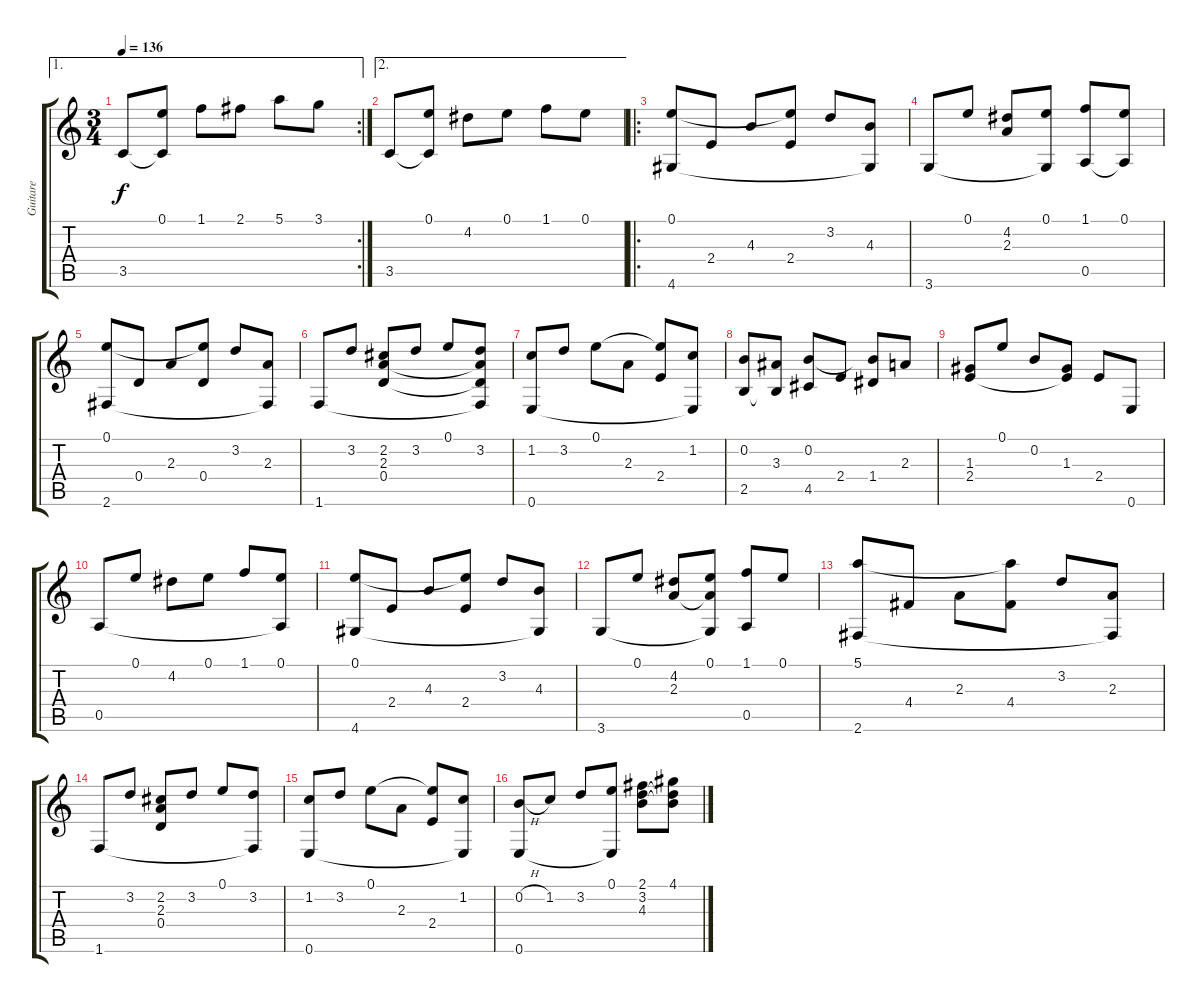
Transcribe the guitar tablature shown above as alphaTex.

\track ("Guitare" "Guitare") {instrument acousticguitarnylon}
\staff {score tabs}
\tuning (E4 B3 G3 D3 A2 E2) {hide}
\ae 1
\rc 2
\ts (3 4)
\tempo 136
\clef g2
\ks c
3.5.8{dy f} (0.1 3.5{t}).8 1.1.8 2.1.8 5.1.8 3.1.8 |
\ae 2
3.5.8 (0.1 3.5{t}).8 4.2.8 0.1.8 1.1.8 0.1.8 |
\ro
(0.1 4.6).8 2.4.8 4.3.8 (0.1{t} 2.4).8 3.2.8 (4.3 4.6{t}).8 |
3.6.8 0.1.8 (4.2 2.3).8 (0.1 3.6{t}).8 (1.1 0.5).8 (0.1 0.5{t}).8 |
(0.1 2.6).8 0.4.8 2.3.8 (0.1{t} 0.4).8 3.2.8 (2.3 2.6{t}).8 |
1.6.8 3.2.8 (2.2 2.3 0.4).8 3.2.8 0.1.8 (3.2 2.3{t} 0.4{t} 1.6{t}).8 |
(1.2 0.6).8 3.2.8 0.1.8 2.3.8 (0.1{t} 2.4).8 (1.2 0.6{t}).8 |
(0.2 2.5).8 (3.3 2.5{t}).8 (0.2 4.5).8 2.4.8 (0.2{t} 1.4).8 2.3.8 |
(1.3 2.4).8 0.1.8 0.2.8 (1.3 2.4{t}).8 2.4.8 0.6.8 |
0.5.8 0.1.8 4.2.8 0.1.8 1.1.8 (0.1 0.5{t}).8 |
(0.1 4.6).8 2.4.8 4.3.8 (0.1{t} 2.4).8 3.2.8 (4.3 4.6{t}).8 |
3.6.8 0.1.8 (4.2 2.3).8 (0.1 2.3{t} 3.6{t}).8 (1.1 0.5).8 0.1.8 |
(5.1 2.6).8 4.4.8 2.3.8 (5.1{t} 4.4).8 3.2.8 (2.3 2.6{t}).8 |
1.6.8 3.2.8 (2.2 2.3 0.4).8 3.2.8 0.1.8 (3.2 1.6{t}).8 |
(1.2 0.6).8 3.2.8 0.1.8 2.3.8 (0.1{t} 2.4).8 (1.2 0.6{t}).8 |
(0.2{h} 0.6).8 1.2.8 3.2.8 (0.1 0.6{t}).8 (2.1 3.2 4.3).8 (4.1 3.2{t} 4.3{t}).8
